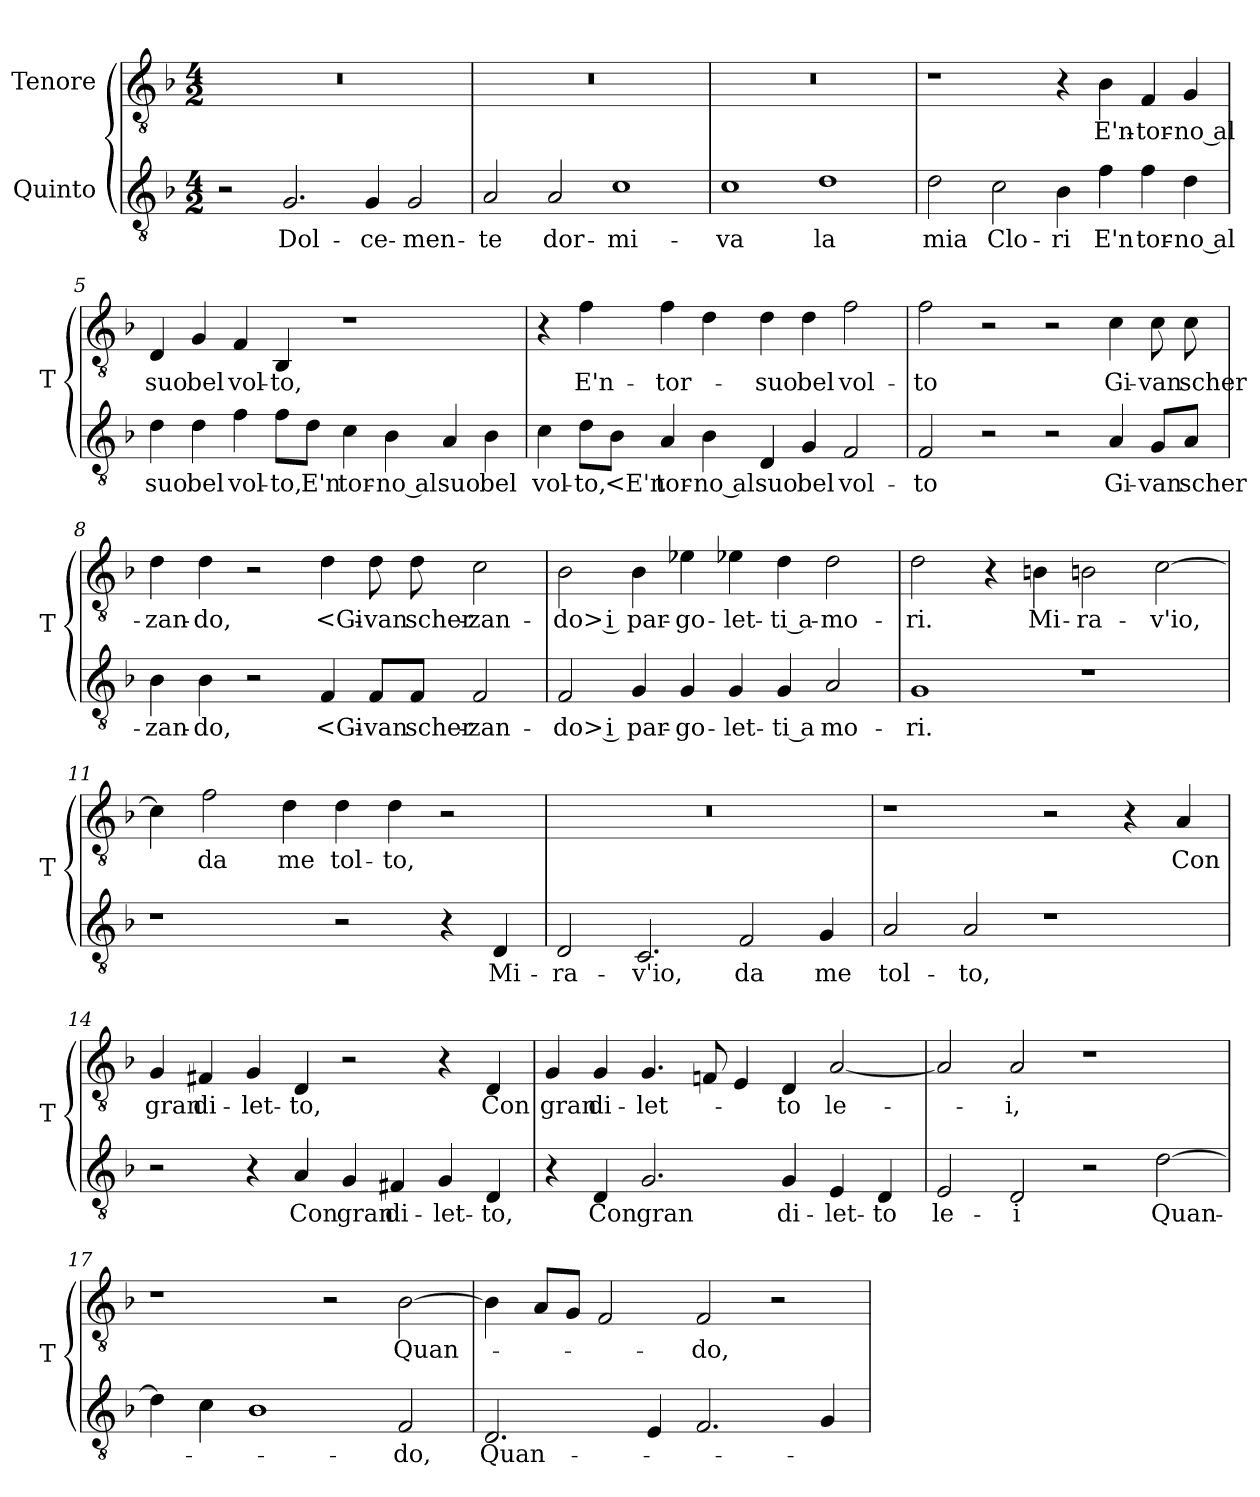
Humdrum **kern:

**kern	**text	**kern	**text
*part2	*part2	*part1	*part1
*staff2	*staff2	*staff1	*staff1
*I"Quinto	*	*I"Tenore	*
*	*	*I'T	*
*clefGv2	*	*clefGv2	*
*k[b-]	*	*k[b-]	*
*M4/2	*	*M4/2	*
=1	=1	=1	=1
2r	.	0r	.
2.G	Dol-	.	.
4G	-ce-	.	.
2G	-men-	.	.
=2	=2	=2	=2
2A	-te	0r	.
2A	dor-	.	.
1c	-mi-	.	.
=3	=3	=3	=3
1c	-va	0r	.
1d	la	.	.
=4	=4	=4	=4
2d	mia	1r	.
2c	Clo-	.	.
4B-	-ri	4r	.
4f	E'n	4B-	E'n-
4f	tor-	4F	-tor-
4d	-no al	4G	-no al
=5	=5	=5	=5
4d	suo	4D	suo
4d	bel	4G	bel
4f	vol-	4F	vol-
8f\L	-to,	4BB-	-to,
8d\J	E'n	.	.
4c	tor-	1r	.
4B-	-no al	.	.
4A	suo	.	.
4B-	bel	.	.
=6	=6	=6	=6
4c	vol-	4r	.
8d\L	-to,	4f	E'n-
8B-\J	<E'n	.	.
4A	tor-	4f	-tor-
4B-	-no al	4d	.
4D	suo	4d	-suo
4G	bel	4d	bel
2F	vol-	2f	vol-
=7	=7	=7	=7
2F	-to	2f	-to
2r	.	2r	.
2r	.	2r	.
4A	Gi-	4c	Gi-
8G/L	-van	8c	-van
8A/J	scher-	8c	scher-
=8	=8	=8	=8
4B-	-zan-	4d	-zan-
4B-	-do,	4d	-do,
2r	.	2r	.
4F	<Gi-	4d	<Gi-
8F/L	-van	8d	-van
8F/J	scher-	8d	scher-
2F	-zan-	2c	-zan-
=9	=9	=9	=9
2F	-do> i	2B-	-do> i
4G	par-	4B-	par-
4G	-go-	4e-X	-go-
4G	-let-	4e-X	-let-
4G	-ti a	4d	-ti a-
2A	mo-	2d	-mo-
=10	=10	=10	=10
1G	-ri.	2d	-ri.
.	.	4r	.
.	.	4Bn	Mi-
1r	.	2Bn	-ra-
.	.	[2c	-v'io,
=11	=11	=11	=11
1r	.	4c]	.
.	.	2f	da
.	.	4d	me
2r	.	4d	tol-
.	.	4d	-to,
4r	.	2r	.
4D	Mi-	.	.
=12	=12	=12	=12
2D	-ra-	0r	.
2.C	-v'io,	.	.
2F	da	.	.
4G	me	.	.
=13	=13	=13	=13
2A	tol-	1r	.
2A	-to,	.	.
1r	.	2r	.
.	.	4r	.
.	.	4A	Con
=14	=14	=14	=14
2r	.	4G	gran
.	.	4F#X	di-
4r	.	4G	-let-
4A	Con	4D	-to,
4G	gran	2r	.
4F#X	di-	.	.
4G	-let-	4r	.
4D	-to,	4D	Con
=15	=15	=15	=15
4r	.	4G	gran
4D	Con	4G	di-
2.G	gran	4.G	-let-
.	.	8Fn	.
.	.	4E	.
4G	di-	4D	-to
4E	-let-	[2A	le-
4D	-to	.	.
=16	=16	=16	=16
2E	le-	2A]	.
2D	-i	2A	-i,
2r	.	1r	.
[2d	Quan-	.	.
=17	=17	=17	=17
4d]	.	1r	.
4c	.	.	.
1B-	.	.	.
.	.	2r	.
2F	-do,	[2B-	Quan-
=18	=18	=18	=18
2.D	Quan-	4B-]	.
.	.	8AL	.
.	.	8GJ	.
.	.	2F	.
4E	.	.	.
2.F	.	2F	-do,
.	.	2r	.
4G	.	.	.
=	=	=	=
*-	*-	*-	*-
